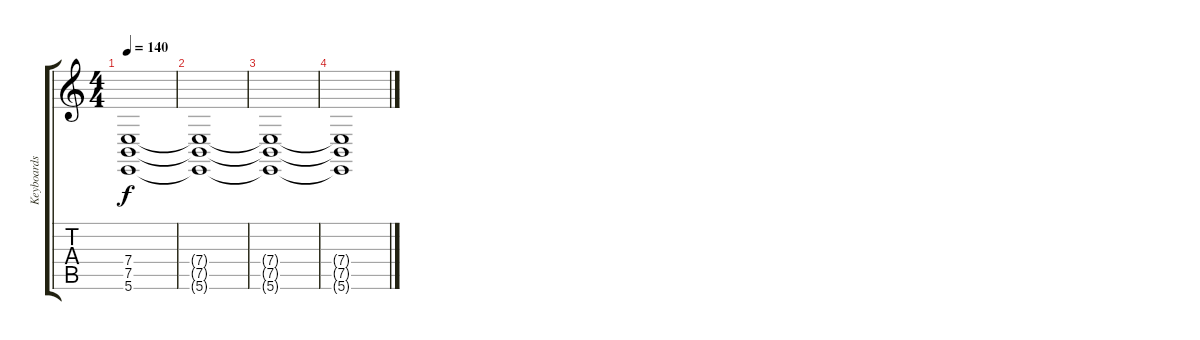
\track ("Keyboards" "Keyboards") {instrument synthstrings1}
\staff {score tabs}
\tuning (B3 Gb3 D3 A2 E2 B1) {hide}
\ts (4 4)
\tempo 140
\clef g2
\ks c
(7.4 7.5 5.6).1{dy f} |
(7.4{t} 7.5{t} 5.6{t}).1 |
(7.4{t} 7.5{t} 5.6{t}).1 |
(7.4{t} 7.5{t} 5.6{t}).1
